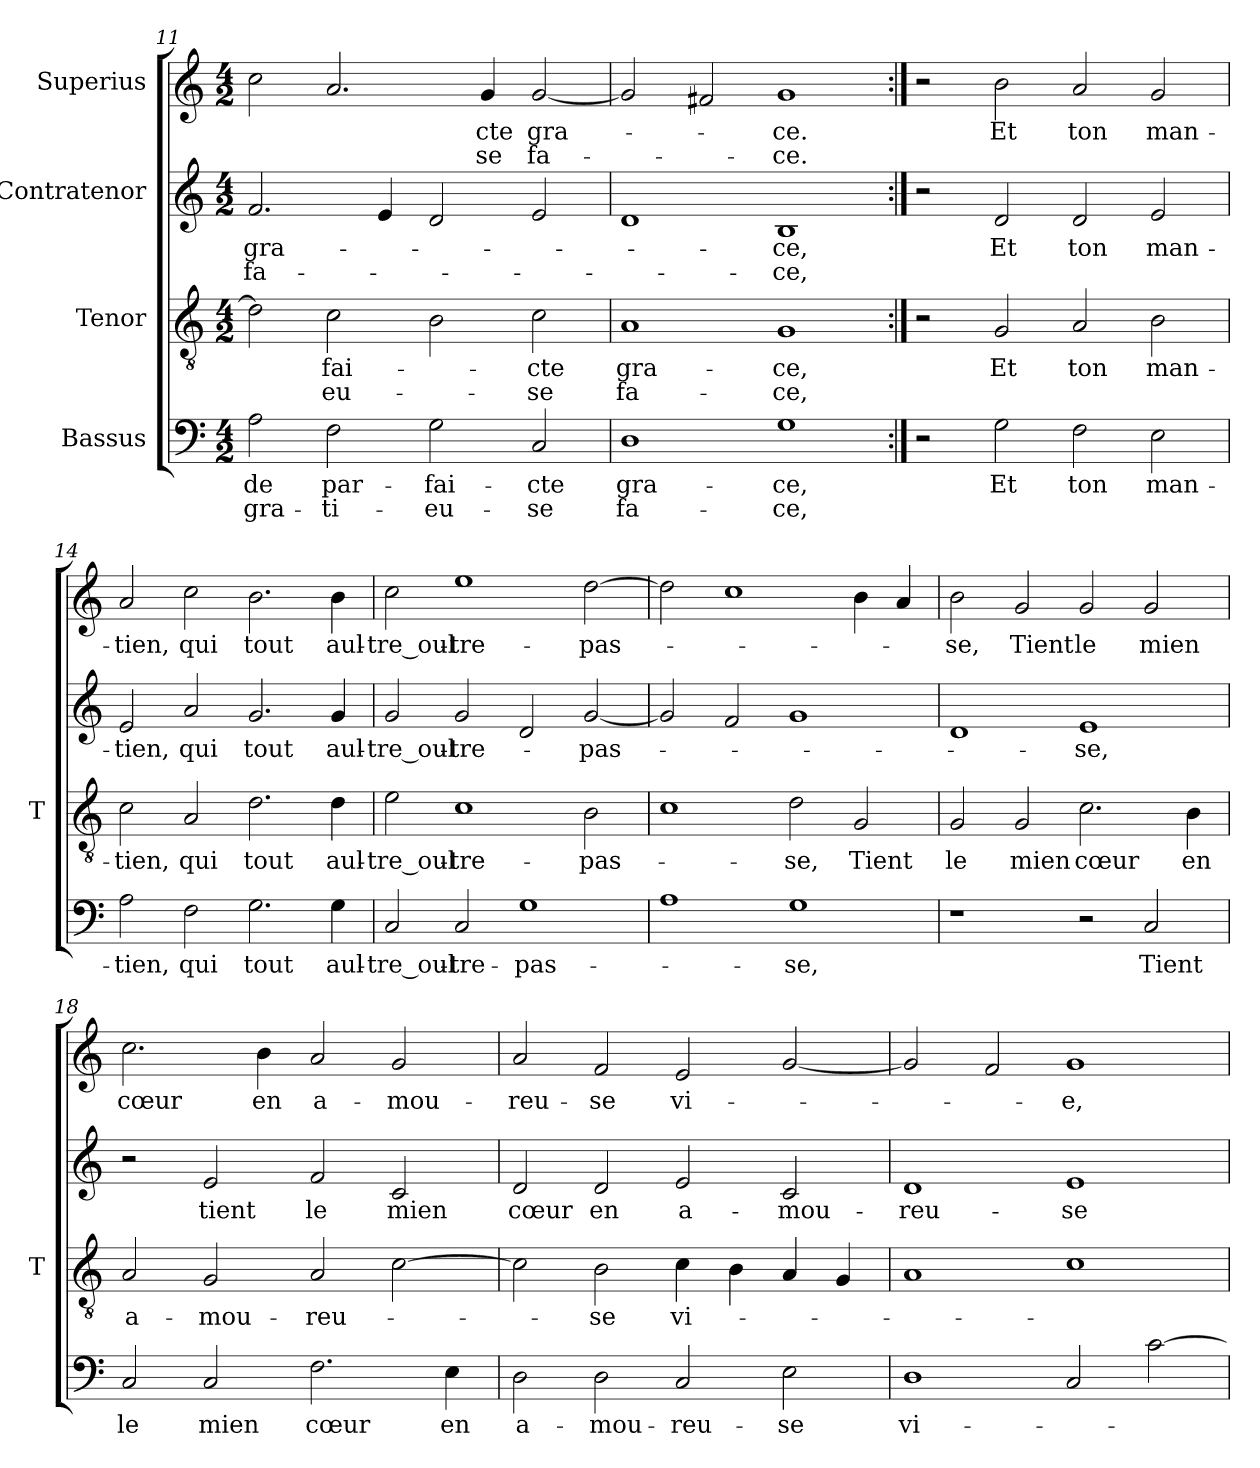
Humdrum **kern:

**kern	**text	**text	**kern	**text	**text	**kern	**text	**text	**kern	**text	**text
*part4	*part4	*part4	*part3	*part3	*part3	*part2	*part2	*part2	*part1	*part1	*part1
*staff4	*staff4	*staff4	*staff3	*staff3	*staff3	*staff2	*staff2	*staff2	*staff1	*staff1	*staff1
*I"Bassus	*	*	*I"Tenor	*	*	*I"Contratenor	*	*	*I"Superius	*	*
*	*	*	*I'T	*	*	*	*	*	*	*	*
*clefF4	*	*	*clefGv2	*	*	*clefG2	*	*	*clefG2	*	*
*k[]	*	*	*k[]	*	*	*k[]	*	*	*k[]	*	*
*M4/2	*	*	*M4/2	*	*	*M4/2	*	*	*M4/2	*	*
=11	=11	=11	=11	=11	=11	=11	=11	=11	=11	=11	=11
2A	-de	gra-	2d]	.	.	2.f	gra-	fa-	2cc	.	.
2F	par-	ti-	2c	fai-	eu-	.	.	.	2.a	.	.
.	.	.	.	.	.	4e	.	.	.	.	.
2G	fai-	eu-	2B	.	.	2d	.	.	.	.	.
.	.	.	.	.	.	.	.	.	4g	-cte	-se
2C	-cte	-se	2c	-cte	-se	2e	.	.	[2g	gra-	fa-
=12	=12	=12	=12	=12	=12	=12	=12	=12	=12	=12	=12
1D	gra-	fa-	1A	gra-	fa-	1d	.	.	2g]	.	.
.	.	.	.	.	.	.	.	.	2f#X	.	.
1G	-ce,	-ce,	1G	-ce,	-ce,	1B	-ce,	-ce,	1g	-ce.	-ce.
=13:|!	=13:|!	=13:|!	=13:|!	=13:|!	=13:|!	=13:|!	=13:|!	=13:|!	=13:|!	=13:|!	=13:|!
2r	.	.	2r	.	.	2r	.	.	2r	.	.
2G	-Et	.	2G	-Et	.	2d	-Et	.	2b	-Et	.
2F	-ton	.	2A	-ton	.	2d	-ton	.	2a	-ton	.
2E	man-	.	2B	man-	.	2e	man-	.	2g	man-	.
=14	=14	=14	=14	=14	=14	=14	=14	=14	=14	=14	=14
2A	-tien,	.	2c	-tien,	.	2e	-tien,	.	2a	-tien,	.
2F	-qui	.	2A	-qui	.	2a	-qui	.	2cc	-qui	.
2.G	-tout	.	2.d	-tout	.	2.g	-tout	.	2.b	-tout	.
4G	aul-	.	4d	aul-	.	4g	aul-	.	4b	aul-	.
=15	=15	=15	=15	=15	=15	=15	=15	=15	=15	=15	=15
2C	tre_oul-	.	2e	tre_oul-	.	2g	tre_oul-	.	2cc	tre_oul-	.
2C	tre-	.	1c	tre-	.	2g	tre-	.	1ee	tre-	.
1G	pas-	.	.	.	.	2d	.	.	.	.	.
.	.	.	2B	pas-	.	[2g	pas-	.	[2dd	pas-	.
=16	=16	=16	=16	=16	=16	=16	=16	=16	=16	=16	=16
1A	.	.	1c	.	.	2g]	.	.	2dd]	.	.
.	.	.	.	.	.	2f	.	.	1cc	.	.
1G	-se,	.	2d	-se,	.	1g	.	.	.	.	.
.	.	.	2G	-Tient	.	.	.	.	4b	.	.
.	.	.	.	.	.	.	.	.	4a	.	.
=17	=17	=17	=17	=17	=17	=17	=17	=17	=17	=17	=17
1r	.	.	2G	-le	.	1d	.	.	2b	-se,	.
.	.	.	2G	-mien	.	.	.	.	2g	-Tient	.
2r	.	.	2.c	-cœur	.	1e	-se,	.	2g	-le	.
2C	-Tient	.	.	.	.	.	.	.	2g	-mien	.
.	.	.	4B	-en	.	.	.	.	.	.	.
=18	=18	=18	=18	=18	=18	=18	=18	=18	=18	=18	=18
2C	-le	.	2A	a-	.	2r	.	.	2.cc	-cœur	.
2C	-mien	.	2G	mou-	.	2e	-tient	.	.	.	.
.	.	.	.	.	.	.	.	.	4b	-en	.
2.F	-cœur	.	2A	reu-	.	2f	-le	.	2a	a-	.
.	.	.	[2c	.	.	2c	-mien	.	2g	mou-	.
4E	-en	.	.	.	.	.	.	.	.	.	.
=19	=19	=19	=19	=19	=19	=19	=19	=19	=19	=19	=19
2D	a-	.	2c]	.	.	2d	-cœur	.	2a	reu-	.
2D	mou-	.	2B	-se	.	2d	-en	.	2f	-se	.
2C	reu-	.	4c	vi-	.	2e	a-	.	2e	vi-	.
.	.	.	4B	.	.	.	.	.	.	.	.
2E	-se	.	4A	.	.	2c	mou-	.	[2g	.	.
.	.	.	4G	.	.	.	.	.	.	.	.
=20	=20	=20	=20	=20	=20	=20	=20	=20	=20	=20	=20
1D	vi-	.	1A	.	.	1d	reu-	.	2g]	.	.
.	.	.	.	.	.	.	.	.	2f	.	.
2C	.	.	1c	.	.	1e	-se	.	1g	-e,	.
[2c	.	.	.	.	.	.	.	.	.	.	.
=	=	=	=	=	=	=	=	=	=	=	=
*-	*-	*-	*-	*-	*-	*-	*-	*-	*-	*-	*-
